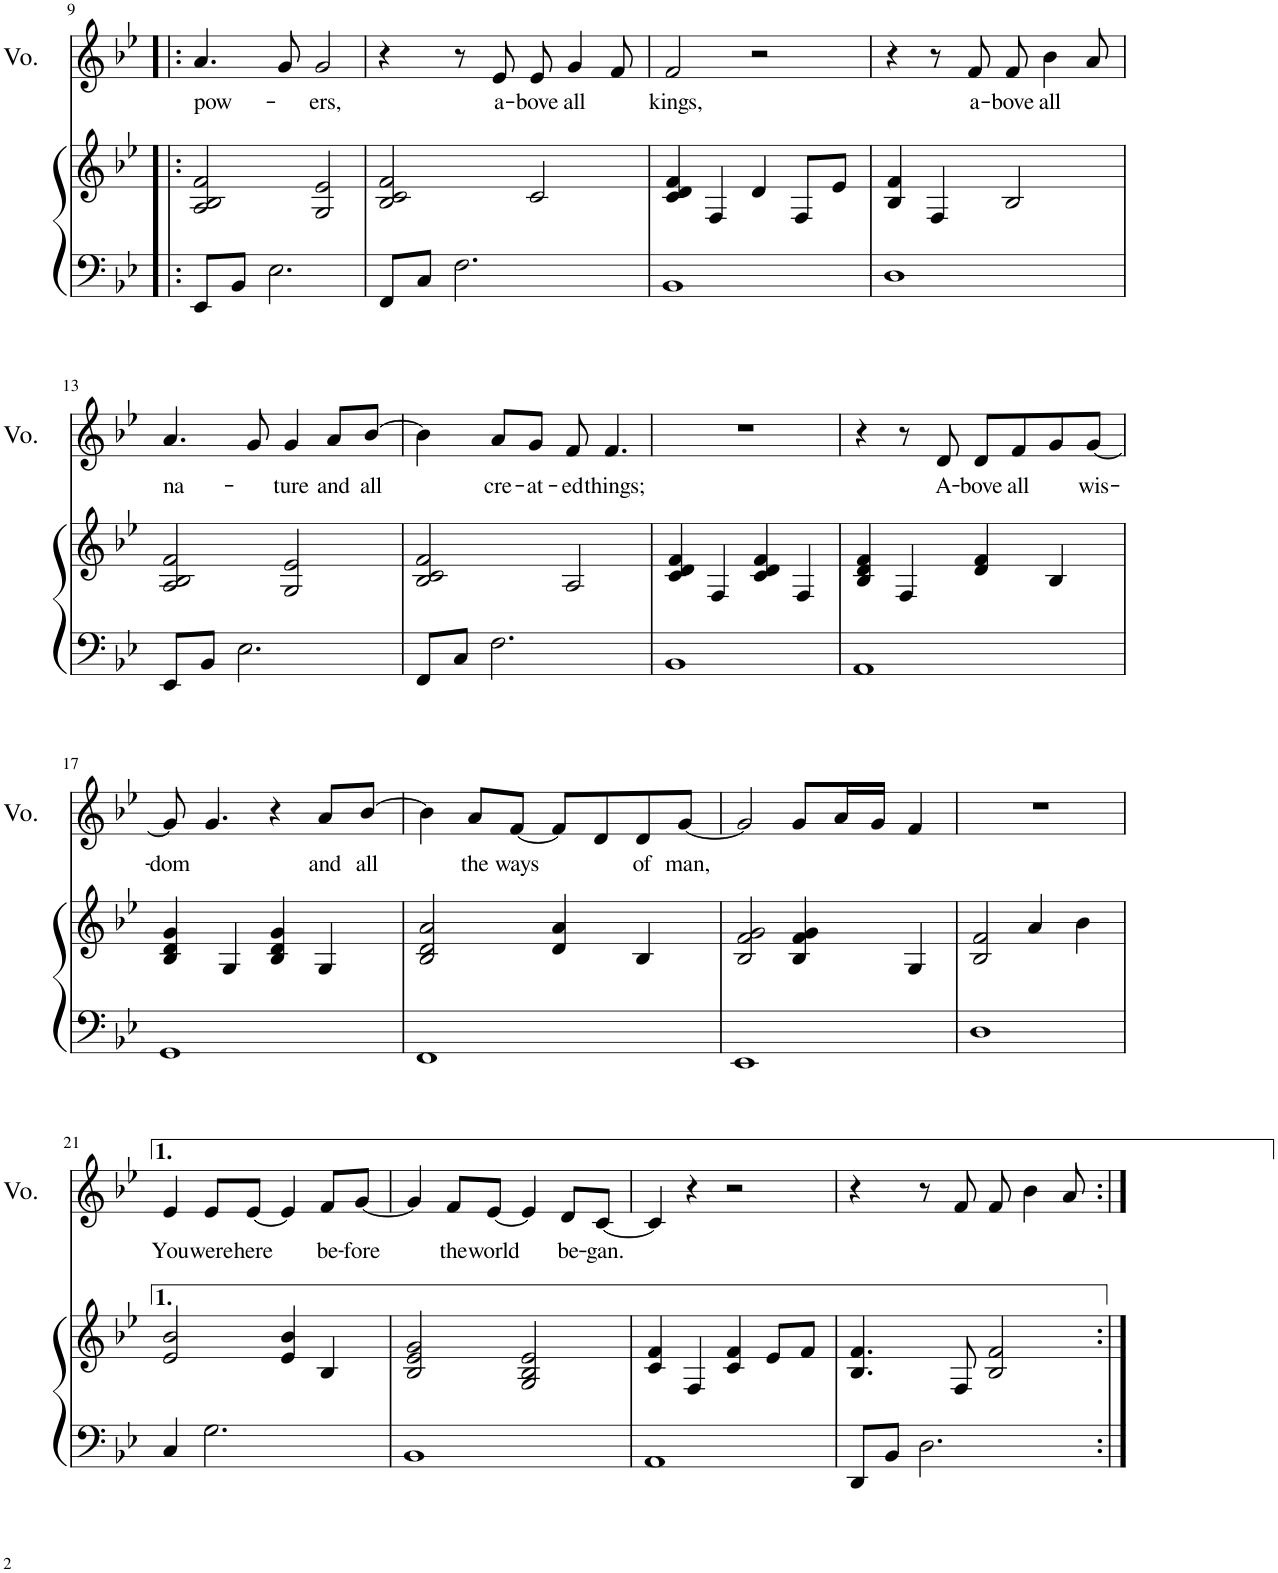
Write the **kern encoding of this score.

**kern	**kern	**kern	**text
*part2	*part2	*part1	*part1
*staff3	*staff2	*staff1	*staff1
*I"Piano	*	*I"Voice	*
*I'Pno	*	*I'Vo.	*
!!LO:PB:g=z
*clefF4	*clefG2	*clefG2	*
*k[b-e-]	*k[b-e-]	*k[b-e-]	*
*M4/4	*M4/4	*M4/4	*
=9!|:	=9!|:	=9!|:	=9!|:
!	!	!	!LO:LY:b
8EE-/L	2A/ 2B-/ 2f/	4.a/	pow-
8BB-/J	.	.	.
2.E-\	.	.	.
.	.	8g/	.
!	!	!	!LO:LY:b
.	2G/ 2e-/	2g/	-ers,
=10	=10	=10	=10
8FF/L	2B-/ 2c/ 2f/	4r	.
8C/J	.	.	.
2.F\	.	8r	.
!	!	!	!LO:LY:b
.	.	8e-/	a-
!	!	!	!LO:LY:b
.	2c/	8e-/	-bove
!	!	!	!LO:LY:b
.	.	4g/	all
.	.	8f/	.
=11	=11	=11	=11
!	!	!	!LO:LY:b
1BB-	4c/ 4d/ 4f/	2f/	kings,
.	4F/	.	.
.	4d/	2r	.
.	8F/L	.	.
.	8e-/J	.	.
=12	=12	=12	=12
1D	4B-/ 4f/	4r	.
.	4F/	8r	.
!	!	!	!LO:LY:b
.	.	8f/	a-
!	!	!	!LO:LY:b
.	2B-/	8f/	-bove
!	!	!	!LO:LY:b
.	.	4b-\	all
.	.	8a/	.
!!LO:LB:g=z
=13	=13	=13	=13
!	!	!	!LO:LY:b
8EE-/L	2A/ 2B-/ 2f/	4.a/	na-
8BB-/J	.	.	.
2.E-\	.	.	.
.	.	8g/	.
!	!	!	!LO:LY:b
.	2G/ 2e-/	4g/	ture
!	!	!	!LO:LY:b
.	.	8a/L	and
!	!	!	!LO:LY:b
.	.	[8b-/J	all
=14	=14	=14	=14
8FF/L	2B-/ 2c/ 2f/	4b-\]	.
8C/J	.	.	.
!	!	!	!LO:LY:b
2.F\	.	8a/L	cre-
!	!	!	!LO:LY:b
.	.	8g/J	-at-
!	!	!	!LO:LY:b
.	2A/	8f/	-ed
!	!	!	!LO:LY:b
.	.	4.f/	things;
=15	=15	=15	=15
1BB-	4c/ 4d/ 4f/	1r	.
.	4F/	.	.
.	4c/ 4d/ 4f/	.	.
.	4F/	.	.
=16	=16	=16	=16
1AA	4B-/ 4d/ 4f/	4r	.
.	4F/	8r	.
!	!	!	!LO:LY:b
.	.	8d/	A-
!	!	!	!LO:LY:b
.	4d/ 4f/	8d/L	-bove
!	!	!	!LO:LY:b
.	.	8f/	all
.	4B-/	8g/	.
!	!	!	!LO:LY:b
.	.	[8g/J	wis-
!!LO:LB:g=z
=17	=17	=17	=17
!	!	!	!LO:LY:b
1GG	4B-/ 4d/ 4g/	8g/]	-dom
.	.	4.g/	.
.	4G/	.	.
.	4B-/ 4d/ 4g/	4r	.
!	!	!	!LO:LY:b
.	4G/	8a/L	and
!	!	!	!LO:LY:b
.	.	[8b-/J	all
=18	=18	=18	=18
1FF	2B-/ 2d/ 2a/	4b-\]	.
!	!	!	!LO:LY:b
.	.	8a/L	the
!	!	!	!LO:LY:b
.	.	[8f/J	ways
.	4d/ 4a/	8f/L]	.
.	.	8d/	.
!	!	!	!LO:LY:b
.	4B-/	8d/	of
!	!	!	!LO:LY:b
.	.	[8g/J	man,
=19	=19	=19	=19
1EE-	2B-/ 2f/ 2g/	2g/]	.
.	4B-/ 4f/ 4g/	8g/L	.
.	.	16a/L	.
.	.	16g/JJ	.
.	4G/	4f/	.
=20	=20	=20	=20
1D	2B-/ 2f/	1r	.
.	4a/	.	.
.	4b-\	.	.
!!LO:LB:g=z
=21	=21	=21	=21
!	!	!	!LO:LY:b
4C/	2e-/ 2b-/	4e-/	You
!	!	!	!LO:LY:b
2.G\	.	8e-/L	were
!	!	!	!LO:LY:b
.	.	[8e-/J	here
.	4e-/ 4b-/	4e-/]	.
!	!	!	!LO:LY:b
.	4B-/	8f/L	be-
!	!	!	!LO:LY:b
.	.	[8g/J	-fore
=22	=22	=22	=22
1BB-	2B-/ 2e-/ 2g/	4g/]	.
!	!	!	!LO:LY:b
.	.	8f/L	the
!	!	!	!LO:LY:b
.	.	[8e-/J	world
.	2G/ 2B-/ 2e-/	4e-/]	.
!	!	!	!LO:LY:b
.	.	8d/L	be-
!	!	!	!LO:LY:b
.	.	[8c/J	-gan.
=23	=23	=23	=23
1AA	4c/ 4f/	4c/]	.
.	4F/	4r	.
.	4c/ 4f/	2r	.
.	8e-/L	.	.
.	8f/J	.	.
=24	=24	=24	=24
8DD/L	4.B-/ 4.f/	4r	.
8BB-/J	.	.	.
2.D\	.	8r	.
.	8F/	8f/	.
.	2B-/ 2f/	8f/	.
.	.	4b-\	.
.	.	8a/	.
=:|!	=:|!	=:|!	=:|!
*-	*-	*-	*-
